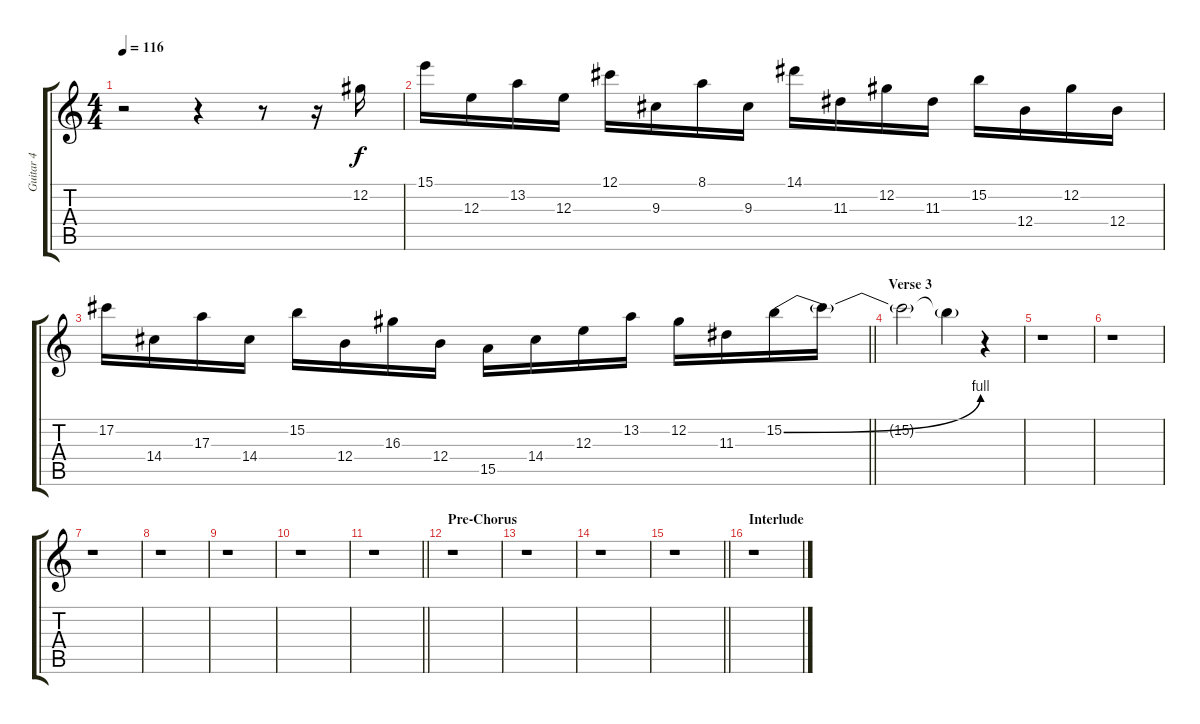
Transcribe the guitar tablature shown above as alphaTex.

\track ("Guitar 4" "Guitar 4") {instrument distortionguitar}
\staff {score tabs}
\tuning (Db4 Ab3 E3 B2 Gb2 Db2) {hide}
\ts (4 4)
\tempo 116
\clef g2
\ks c
r.2{dy f} r.4 r.8 r.16 12.2.16 |
15.1.16 12.3.16 13.2.16 12.3.16 12.1.16 9.3.16 8.1.16 9.3.16 14.1.16 11.3.16 12.2.16 11.3.16 15.2.16 12.4.16 12.2.16 12.4.16 |
\barLineRight lightlight
17.2.16 14.4.16 17.3.16 14.4.16 15.2.16 12.4.16 16.3.16 12.4.16 15.5.16 14.4.16 12.3.16 13.2.16 12.2.16 11.3.16 15.2{be (bend 0 0 60 4)}.16 15.2{t}.16 |
\section ("" "Verse 3")
15.2{t}.2 15.2{t}.4 r.4 |
r.1 |
r.1 |
r.1 |
r.1 |
r.1 |
r.1 |
\barLineRight lightlight
r.1 |
\section ("" "Pre-Chorus")
r.1 |
r.1 |
r.1 |
\barLineRight lightlight
r.1 |
\section ("" "Interlude")
r.1
